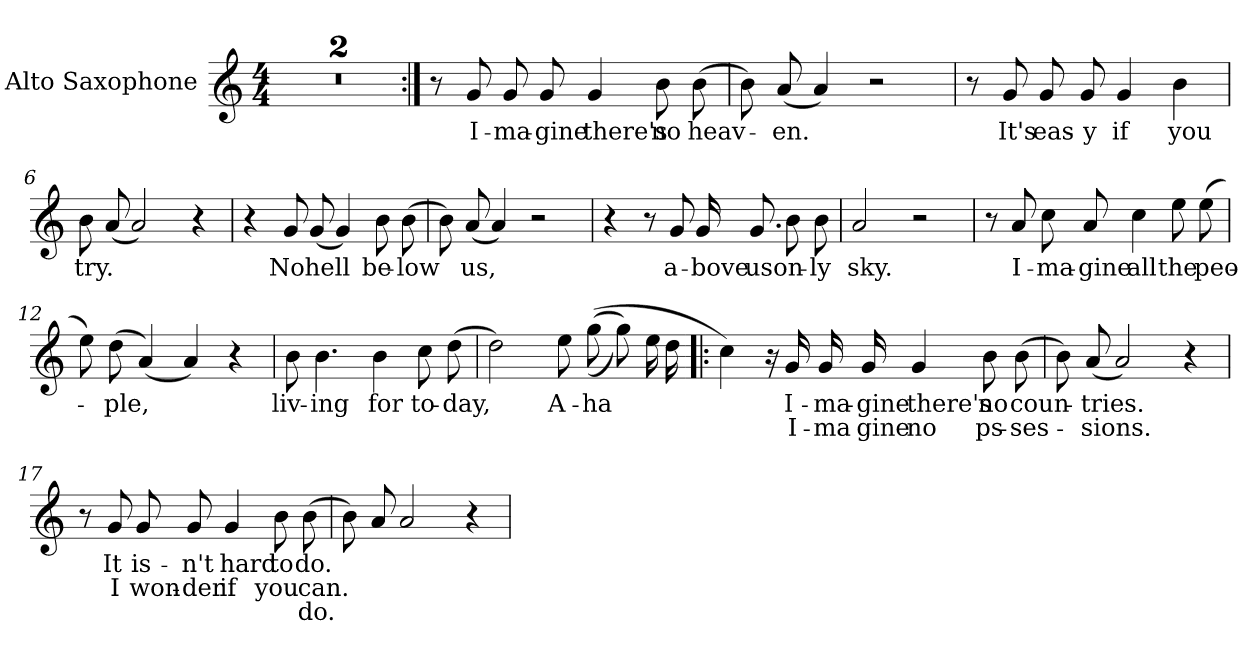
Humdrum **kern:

**kern	**text	**text	**text
*part1	*part1	*part1	*part1
*staff1	*staff1	*staff1	*staff1
*I"Alto Saxophone	*	*	*
*I'Alto Sax.	*	*	*
*clefG2	*	*	*
*k[]	*	*	*
*C:	*	*	*
*M4/4	*	*	*
=1!|:	=1!|:	=1!|:	=1!|:
1r	.	.	.
=2	=2	=2	=2
1r	.	.	.
!!LO:LB:g=z
=3:|!	=3:|!	=3:|!	=3:|!
8r	.	.	.
8g	-I-	.	.
8gL	-ma-	.	.
8g	-gine	.	.
4g	-there's	.	.
8bL	-no	.	.
(8b	-heav-	.	.
=4	=4	=4	=4
8bL)	.	.	.
(8a	-en.	.	.
4a)	.	.	.
2r	.	.	.
=5	=5	=5	=5
8r	.	.	.
8g	-It's	.	.
8gL	-eas-	.	.
8g	-y	.	.
4g	-if	.	.
4b	-you	.	.
=6	=6	=6	=6
8bL	-try.	.	.
(8a	.	.	.
2a)	.	.	.
4r	.	.	.
!!LO:LB:g=z
=7	=7	=7	=7
4r	.	.	.
8gL	-No	.	.
(8g	-hell	.	.
4g)	.	.	.
8bL	-be-	.	.
(8b	-low	.	.
=8	=8	=8	=8
8bL)	.	.	.
(8a	-us,	.	.
4a)	.	.	.
2r	.	.	.
=9	=9	=9	=9
4r	.	.	.
8r	.	.	.
8g	-a-	.	.
16gLL	-bove	.	.
8.g	-us	.	.
8bL	-on-	.	.
8b	-ly	.	.
=10	=10	=10	=10
2a	-sky.	.	.
2r	.	.	.
!!LO:LB:g=z
=11	=11	=11	=11
8r	.	.	.
8a	-I-	.	.
8ccL	-ma-	.	.
8a	-gine	.	.
4cc	-all	.	.
8eeL	-the	.	.
(8ee	-peo-	.	.
=12	=12	=12	=12
8eeL)	.	.	.
(8dd	-ple,	.	.
(4a)	.	.	.
4a)	.	.	.
4r	.	.	.
=13	=13	=13	=13
8bL	-liv-	.	.
4.b	-ing	.	.
4b	-for	.	.
8ccL	-to-	.	.
(8dd	-day,	.	.
=14	=14	=14	=14
2dd)	.	.	.
8eeL	-A-	.	.
(((8gg	-ha	.	.
8ggL))	.	.	.
16ee	.	.	.
16dd	.	.	.
!!LO:LB:g=z
=15!|:	=15!|:	=15!|:	=15!|:
4cc)	.	.	.
16r	.	.	.
16g	-I-	-I-	.
16g	-ma-	-ma	.
16g	-gine	-gine	.
4g	-there's	-no	.
8bL	-no	-ps-	.
(8b	-coun-	-ses-	.
=16	=16	=16	=16
8bL)	.	.	.
(8a	-tries.	-sions.	.
2a)	.	.	.
4r	.	.	.
=17	=17	=17	=17
8r	.	.	.
8g	-It	-I	.
8gL	-is-	-won-	.
8g	-n't	-der	.
4g	-hard	-if	.
8bL	-to	-you	.
(8b	-do.	-can.	-do.
=18	=18	=18	=18
8bL)	.	.	.
8a	.	.	.
2a	.	.	.
4r	.	.	.
=	=	=	=
*-	*-	*-	*-
